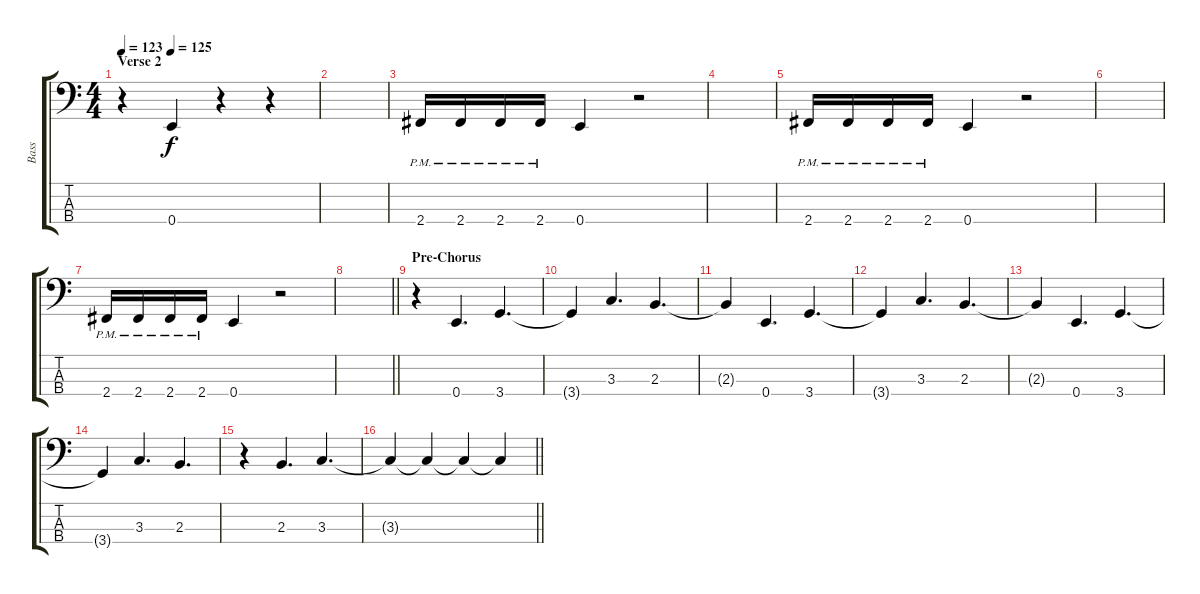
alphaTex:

\track ("Bass" "Bass") {instrument electricbassfinger}
\staff {score tabs}
\tuning (G2 D2 A1 E1) {hide}
\ts (4 4)
\section ("" "Verse 2")
\tempo 123
\tempo (125 0.25)
\clef f4
\ks c
r.4{dy f} 0.4.4 r.4 r.4 |
|
2.4{pm}.16 2.4{pm}.16 2.4{pm}.16 2.4{pm}.16 0.4.4 r.2 |
|
2.4{pm}.16 2.4{pm}.16 2.4{pm}.16 2.4{pm}.16 0.4.4 r.2 |
|
2.4{pm}.16 2.4{pm}.16 2.4{pm}.16 2.4{pm}.16 0.4.4 r.2 |
\barLineRight lightlight
|
\section ("" "Pre-Chorus")
r.4 0.4.4{d} 3.4.4{d} |
3.4{t}.4 3.3.4{d} 2.3.4{d} |
2.3{t}.4 0.4.4{d} 3.4.4{d} |
3.4{t}.4 3.3.4{d} 2.3.4{d} |
2.3{t}.4 0.4.4{d} 3.4.4{d} |
3.4{t}.4 3.3.4{d} 2.3.4{d} |
r.4 2.3.4{d} 3.3.4{d} |
\barLineRight lightlight
3.3{t}.4 3.3{t}.4 3.3{t}.4 3.3{t}.4
